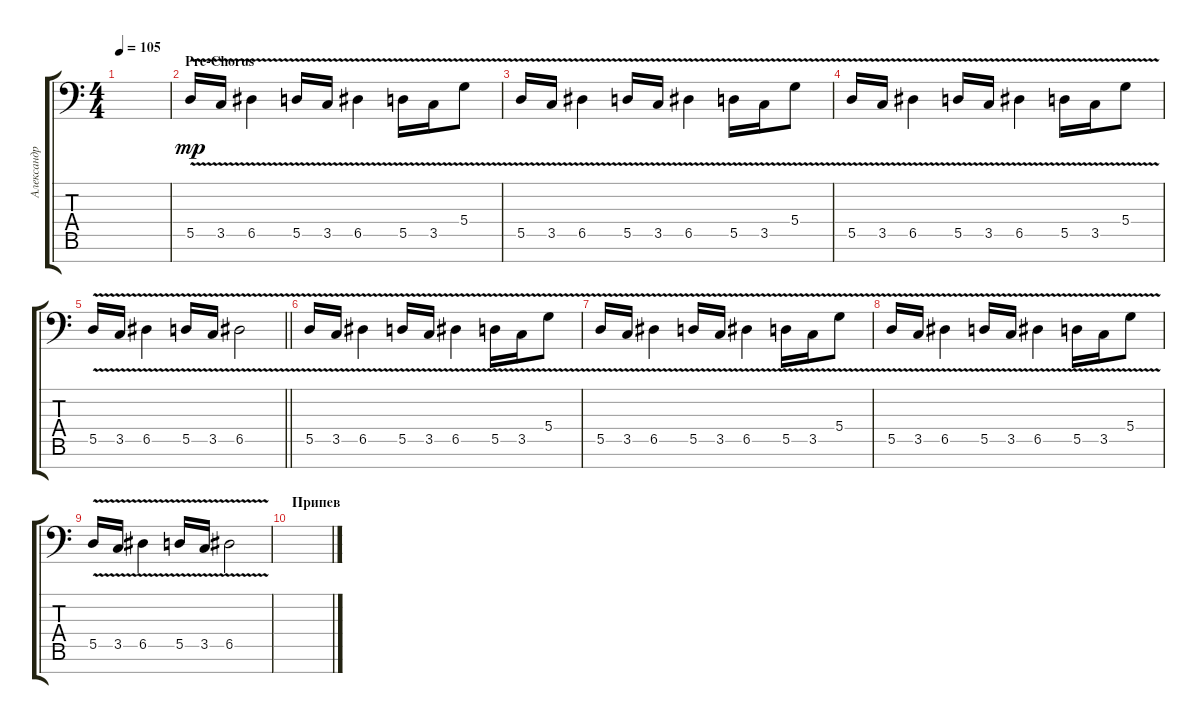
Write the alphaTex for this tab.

\track ("Александр \"Wish\" Андрюхин" "Александр ") {instrument harpsichord}
\staff {score tabs}
\tuning (E4 B3 G3 D3 A2 E2 C-1) {hide}
\ts (4 4)
\tempo 105
\clef f4
\ks c
|
\section ("" "Pre-Chorus")
5.5{v}.16{dy mp instrument fx4atmosphere} 3.5{v}.16 6.5{v}.4 5.5{v}.16 3.5{v}.16 6.5{v}.4 5.5{v}.16 3.5{v}.16 5.4{v}.8 |
5.5{v}.16 3.5{v}.16 6.5{v}.4 5.5{v}.16 3.5{v}.16 6.5{v}.4 5.5{v}.16 3.5{v}.16 5.4{v}.8 |
5.5{v}.16 3.5{v}.16 6.5{v}.4 5.5{v}.16 3.5{v}.16 6.5{v}.4 5.5{v}.16 3.5{v}.16 5.4{v}.8 |
\barLineRight lightlight
5.5{v}.16 3.5{v}.16 6.5{v}.4 5.5{v}.16 3.5{v}.16 6.5{v}.2 |
5.5{v}.16{instrument fx4atmosphere} 3.5{v}.16 6.5{v}.4 5.5{v}.16 3.5{v}.16 6.5{v}.4 5.5{v}.16 3.5{v}.16 5.4{v}.8 |
5.5{v}.16 3.5{v}.16 6.5{v}.4 5.5{v}.16 3.5{v}.16 6.5{v}.4 5.5{v}.16 3.5{v}.16 5.4{v}.8 |
5.5{v}.16 3.5{v}.16 6.5{v}.4 5.5{v}.16 3.5{v}.16 6.5{v}.4 5.5{v}.16 3.5{v}.16 5.4{v}.8 |
5.5{v}.16 3.5{v}.16 6.5{v}.4 5.5{v}.16 3.5{v}.16 6.5{v}.2 |
\section ("" "Припев")
